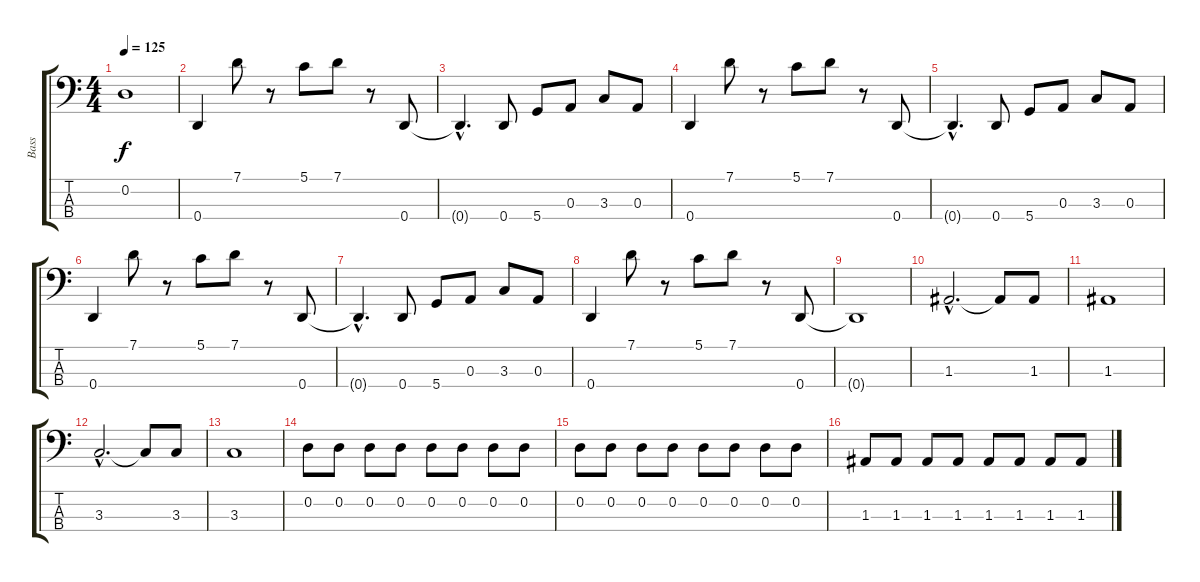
\track ("Bass" "Bass") {instrument electricbassfinger}
\staff {score tabs}
\tuning (G2 D2 A1 D1) {hide}
\ts (4 4)
\tempo 125
\clef f4
\ks c
0.2{t}.1{dy f} |
0.4.4 7.1.8 r.8 5.1.8 7.1.8 r.8 0.4.8 |
0.4{hac t}.4{d} 0.4.8 5.4.8 0.3.8 3.3.8 0.3.8 |
0.4.4 7.1.8 r.8 5.1.8 7.1.8 r.8 0.4.8 |
0.4{hac t}.4{d} 0.4.8 5.4.8 0.3.8 3.3.8 0.3.8 |
0.4.4 7.1.8 r.8 5.1.8 7.1.8 r.8 0.4.8 |
0.4{hac t}.4{d} 0.4.8 5.4.8 0.3.8 3.3.8 0.3.8 |
0.4.4 7.1.8 r.8 5.1.8 7.1.8 r.8 0.4.8 |
0.4{t}.1 |
1.3{hac}.2{d} 1.3{t}.8 1.3.8 |
1.3.1 |
3.3{hac}.2{d} 3.3{t}.8 3.3.8 |
3.3.1 |
0.2.8 0.2.8 0.2.8 0.2.8 0.2.8 0.2.8 0.2.8 0.2.8 |
0.2.8 0.2.8 0.2.8 0.2.8 0.2.8 0.2.8 0.2.8 0.2.8 |
1.3.8 1.3.8 1.3.8 1.3.8 1.3.8 1.3.8 1.3.8 1.3.8
